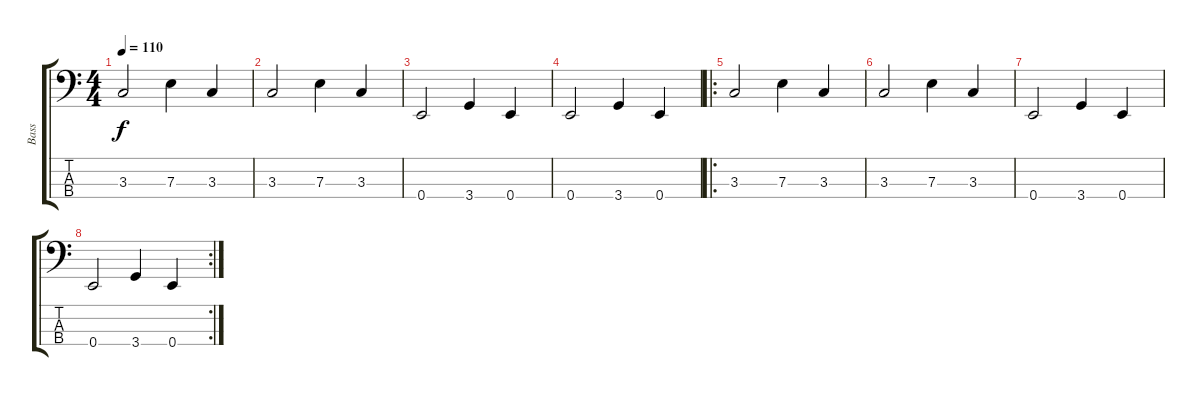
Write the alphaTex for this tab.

\track ("Bass" "Bass") {instrument fretlessbass}
\staff {score tabs}
\tuning (G2 D2 A1 E1) {hide}
\ts (4 4)
\tempo 110
\clef f4
\ks c
3.3.2{dy f} 7.3.4 3.3.4 |
3.3.2 7.3.4 3.3.4 |
0.4.2 3.4.4 0.4.4 |
0.4.2 3.4.4 0.4.4 |
\ro
3.3.2 7.3.4 3.3.4 |
3.3.2 7.3.4 3.3.4 |
0.4.2 3.4.4 0.4.4 |
\rc 2
0.4.2 3.4.4 0.4.4
